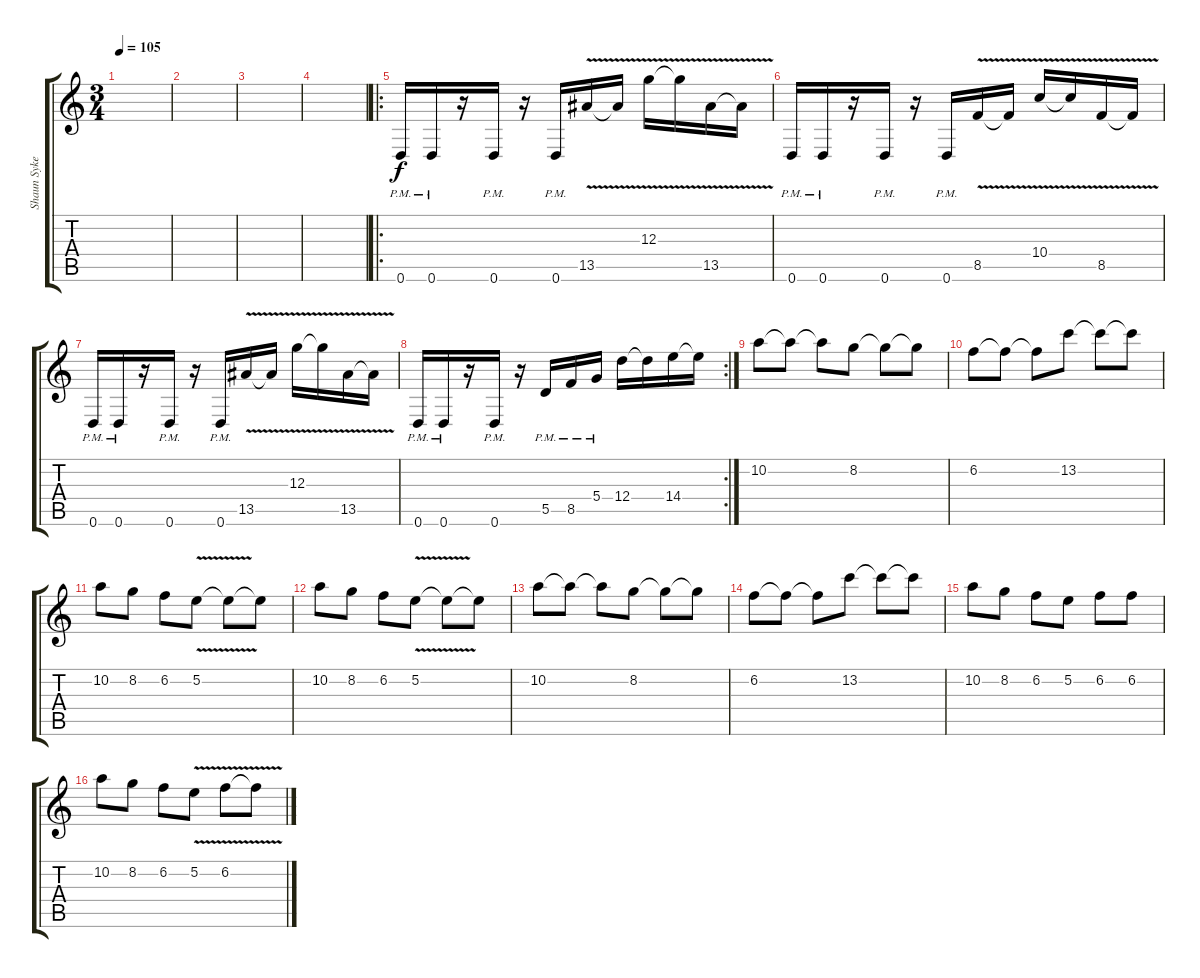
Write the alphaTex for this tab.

\track ("Shaun Sykes Leads" "Shaun Syke") {instrument distortionguitar}
\staff {score tabs}
\tuning (E4 B3 G3 D3 A2 D2) {hide}
\ts (3 4)
\tempo 105
\clef g2
\ks c
|
|
|
|
\ro
0.6{pm}.16 0.6{pm}.16 r.16 0.6{pm}.16 r.16 0.6{pm}.16 13.5{v}.16 13.5{t}.16 12.3{v}.16 12.3{t}.16 13.5{v}.16 13.5{t}.16 |
0.6{pm}.16 0.6{pm}.16 r.16 0.6{pm}.16 r.16 0.6{pm}.16 8.5{v}.16 8.5{t}.16 10.4{v}.16 10.4{t}.16 8.5{v}.16 8.5{t}.16 |
0.6{pm}.16 0.6{pm}.16 r.16 0.6{pm}.16 r.16 0.6{pm}.16 13.5{v}.16 13.5{t}.16 12.3{v}.16 12.3{t}.16 13.5{v}.16 13.5{t}.16 |
\rc 2
0.6{pm}.16 0.6{pm}.16 r.16 0.6{pm}.16 r.16 5.5{pm}.16 8.5{pm}.16 5.4{pm}.16 12.4.16 12.4{t}.16 14.4.16 14.4{t}.16 |
10.2.8 10.2{t}.8 10.2{t}.8 8.2.8 8.2{t}.8 8.2{t}.8 |
6.2.8 6.2{t}.8 6.2{t}.8 13.2.8 13.2{t}.8 13.2{t}.8 |
10.2.8 8.2.8 6.2.8 5.2{v}.8 5.2{t}.8 5.2{t}.8 |
10.2.8 8.2.8 6.2.8 5.2{v}.8 5.2{t}.8 5.2{t}.8 |
10.2.8 10.2{t}.8 10.2{t}.8 8.2.8 8.2{t}.8 8.2{t}.8 |
6.2.8 6.2{t}.8 6.2{t}.8 13.2.8 13.2{t}.8 13.2{t}.8 |
10.2.8 8.2.8 6.2.8 5.2.8 6.2.8 6.2.8 |
10.2.8 8.2.8 6.2.8 5.2{v}.8 6.2{v}.8 6.2{t}.8
